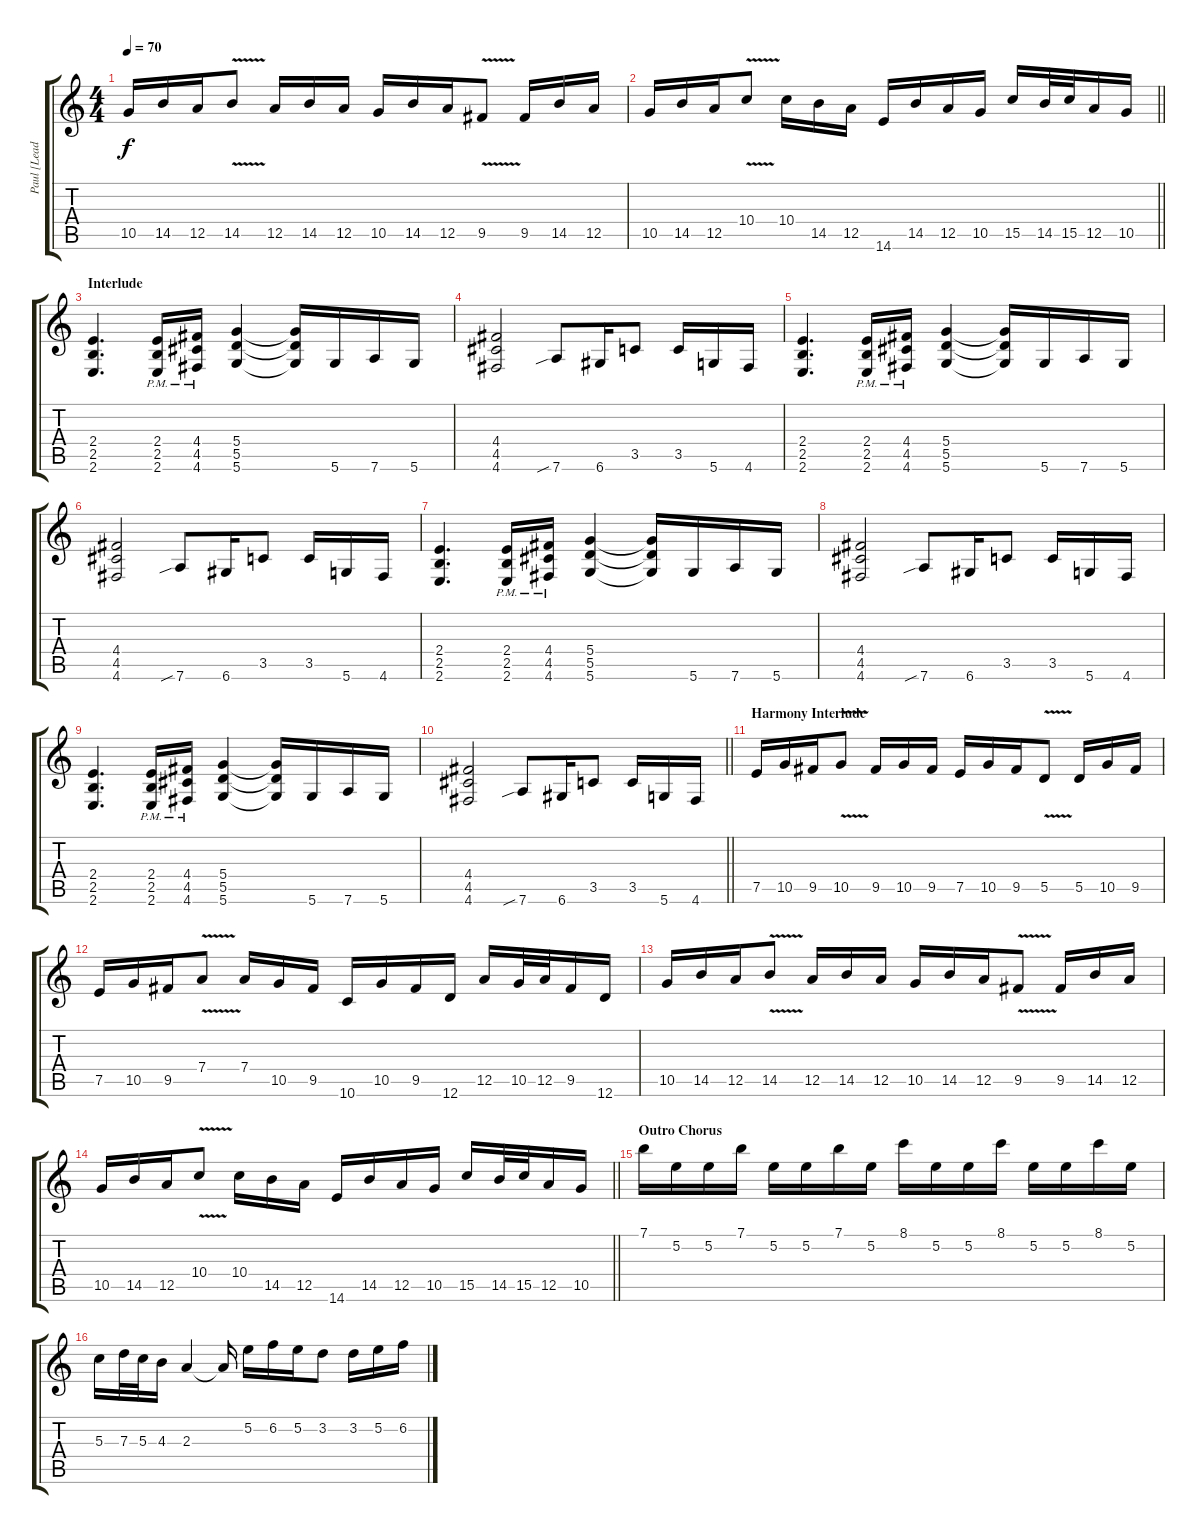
\track ("Paul [Lead Guitar]" "Paul [Lead") {instrument distortionguitar}
\staff {score tabs}
\tuning (E4 B3 G3 D3 A2 D2) {hide}
\ts (4 4)
\tempo 70
\clef g2
\ks c
10.5.16{dy f balance 2} 14.5.16 12.5.16 14.5{v}.8 12.5.16 14.5.16 12.5.16 10.5.16 14.5.16 12.5.16 9.5{v}.8 9.5.16 14.5.16 12.5.16 |
\barLineRight lightlight
10.5.16 14.5.16 12.5.16 10.4{v}.8 10.4.16 14.5.16 12.5.16 14.6.16 14.5.16 12.5.16 10.5.16 15.5.16 14.5.32 15.5.32 12.5.16 10.5.16 |
\section ("" "Interlude")
(2.4 2.5 2.6).4{d balance 8 instrument overdrivenguitar} (2.4{pm} 2.5{pm} 2.6{pm}).16 (4.4{pm} 4.5{pm} 4.6{pm}).16 (5.4 5.5 5.6).4 (5.4{t} 5.5{t} 5.6{t}).16 5.6.16 7.6.16 5.6.16 |
(4.4 4.5 4.6).2 7.6{sib}.8 6.6.16 3.5.8 3.5.16 5.6.16 4.6.16 |
(2.4 2.5 2.6).4{d} (2.4{pm} 2.5{pm} 2.6{pm}).16 (4.4{pm} 4.5{pm} 4.6{pm}).16 (5.4 5.5 5.6).4 (5.4{t} 5.5{t} 5.6{t}).16 5.6.16 7.6.16 5.6.16 |
(4.4 4.5 4.6).2 7.6{sib}.8 6.6.16 3.5.8 3.5.16 5.6.16 4.6.16 |
(2.4 2.5 2.6).4{d} (2.4{pm} 2.5{pm} 2.6{pm}).16 (4.4{pm} 4.5{pm} 4.6{pm}).16 (5.4 5.5 5.6).4 (5.4{t} 5.5{t} 5.6{t}).16 5.6.16 7.6.16 5.6.16 |
(4.4 4.5 4.6).2 7.6{sib}.8 6.6.16 3.5.8 3.5.16 5.6.16 4.6.16 |
(2.4 2.5 2.6).4{d} (2.4{pm} 2.5{pm} 2.6{pm}).16 (4.4{pm} 4.5{pm} 4.6{pm}).16 (5.4 5.5 5.6).4 (5.4{t} 5.5{t} 5.6{t}).16 5.6.16 7.6.16 5.6.16 |
\barLineRight lightlight
(4.4 4.5 4.6).2 7.6{sib}.8 6.6.16 3.5.8 3.5.16 5.6.16 4.6.16 |
\section ("" "Harmony Interlude")
7.5.16 10.5.16 9.5.16 10.5{v}.8 9.5.16 10.5.16 9.5.16 7.5.16 10.5.16 9.5.16 5.5{v}.8 5.5.16 10.5.16 9.5.16 |
7.5.16 10.5.16 9.5.16 7.4{v}.8 7.4.16 10.5.16 9.5.16 10.6.16 10.5.16 9.5.16 12.6.16 12.5.16 10.5.32 12.5.32 9.5.16 12.6.16 |
10.5.16{balance 2 instrument distortionguitar} 14.5.16 12.5.16 14.5{v}.8 12.5.16 14.5.16 12.5.16 10.5.16 14.5.16 12.5.16 9.5{v}.8 9.5.16 14.5.16 12.5.16 |
\barLineRight lightlight
10.5.16 14.5.16 12.5.16 10.4{v}.8 10.4.16 14.5.16 12.5.16 14.6.16 14.5.16 12.5.16 10.5.16 15.5.16 14.5.32 15.5.32 12.5.16 10.5.16 |
\section ("" "Outro Chorus")
7.1.16{balance 8} 5.2.16 5.2.16 7.1.16 5.2.16 5.2.16 7.1.16 5.2.16 8.1.16 5.2.16 5.2.16 8.1.16 5.2.16 5.2.16 8.1.16 5.2.16 |
5.3.16 7.3.32 5.3.32 4.3.16 2.3.4 2.3{t}.16 5.2.16 6.2.16 5.2.16 3.2.8 3.2.16 5.2.16 6.2.16
